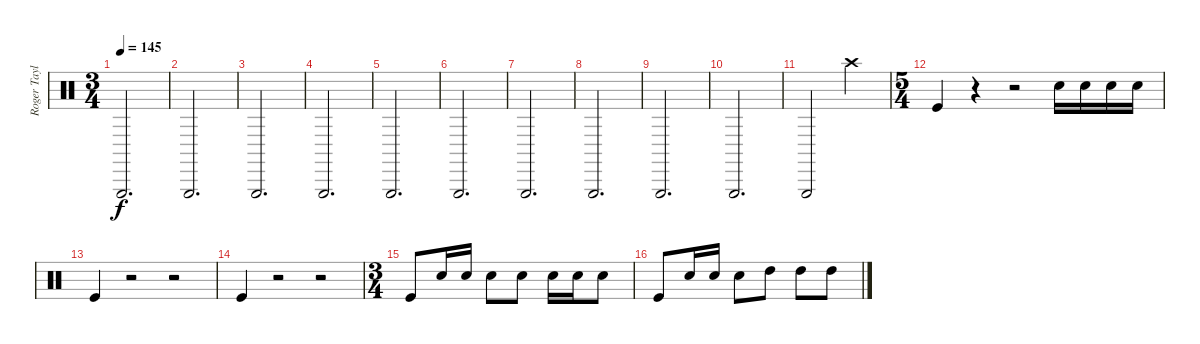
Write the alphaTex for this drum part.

\track ("Roger Taylor" "Roger Tayl") {instrument percussion}
\staff {score}
\articulation defaults
\ts (3 4)
\tempo 145
\clef neutral
\ks c "Triangle (hit)".2{d dy f}
|
"Triangle (hit)".2{d} |
"Triangle (hit)".2{d} |
"Triangle (hit)".2{d} |
"Triangle (hit)".2{d} |
"Triangle (hit)".2{d} |
"Triangle (hit)".2{d} |
"Triangle (hit)".2{d} |
"Triangle (hit)".2{d} |
"Triangle (hit)".2{d} |
"Triangle (hit)".2 "Crash high (hit)".4 |
\ts (5 4)
"Kick (hit)".4 r.4 r.2 "Snare (hit) 2".16 "Snare (hit) 2".16 "Snare (hit) 2".16 "Snare (hit) 2".16 |
"Kick (hit)".4 r.2 r.2 |
"Kick (hit)".4 r.2 r.2 |
\ts (3 4)
"Kick (hit)".8 "Snare (hit) 2".16 "Snare (hit) 2".16 "Snare (hit) 2".8 "Snare (hit) 2".8 "Snare (hit) 2".16 "Snare (hit) 2".16 "Snare (hit) 2".8 |
"Kick (hit)".8 "Snare (hit) 2".16 "Snare (hit) 2".16 "Snare (hit) 2".8 "High Tom (hit)".8 "High Tom (hit)".8 "High Tom (hit)".8
